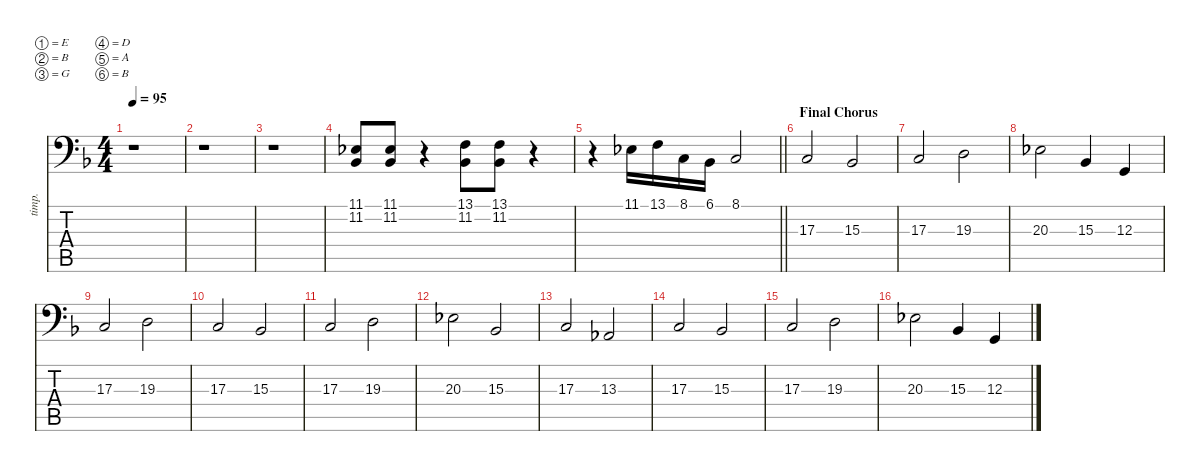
\defaultSystemsLayout 4
\hideDynamics
\bracketExtendMode nobrackets
\track ("Timpani/Brass" "timp.") {instrument timpani}
\staff {score tabs}
\tuning (E3 B2 G2 D2 A1 B1)
\displaytranspose -12
\ts (4 4)
\tempo 95
\clef f4
\ks f
r.1{dy mf} |
r.1 |
r.1 |
(11.1{acc b} 11.2{acc b}).8{dy f} (11.1{acc b} 11.2{acc b}).8 r.4 (13.1{acc forcenatural} 11.2{acc b}).8 (13.1{acc forcenatural} 11.2{acc b}).8 r.4 |
\barLineRight lightlight
r.4 11.1{acc b}.16 13.1{acc forcenatural}.16 8.1{acc forcenatural}.16 6.1{acc b}.16 8.1{acc forcenatural}.2 |
\section ("" "Final Chorus")
17.3{acc forcenatural}.2 15.3{acc b}.2 |
17.3{acc forcenatural}.2 19.3{acc forcenatural}.2 |
20.3{acc b}.2 15.3{acc b}.4 12.3{acc forcenatural}.4 |
17.3{acc forcenatural}.2 19.3{acc forcenatural}.2 |
17.3{acc forcenatural}.2 15.3{acc b}.2 |
17.3{acc forcenatural}.2 19.3{acc forcenatural}.2 |
20.3{acc b}.2 15.3{acc b}.2{dy mf} |
17.3{acc forcenatural}.2{dy f} 13.3{acc b}.2 |
17.3{acc forcenatural}.2 15.3{acc b}.2 |
17.3{acc forcenatural}.2 19.3{acc forcenatural}.2 |
20.3{acc b}.2 15.3{acc b}.4 12.3{acc forcenatural}.4
